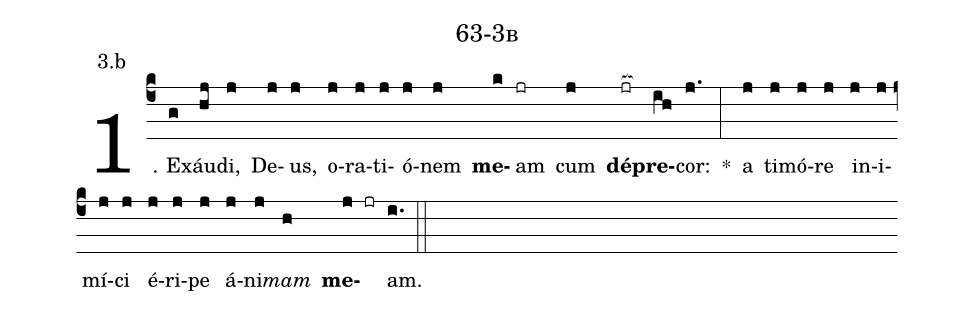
name: 63-3b;
annotation: 3.b;
%%
(c4)1. Ex(g)áu(hj)di,(j) De(j)us,(j) o(j)ra(j)ti(j)ó(j)nem(j) <b>me</b>(k)am(jr) cum(j) <b>dé</b>(jr[ocb:1{])<b>pre</b>(ih[ocb:0}])cor:(j.) *(:) a(j) ti(j)mó(j)re(j) in(j)i(j)mí(j)ci(j) é(j)ri(j)pe(j) á(j)ni(j)<i>mam</i>(h) <b>me</b>(j jr)am.(i.) (::)
